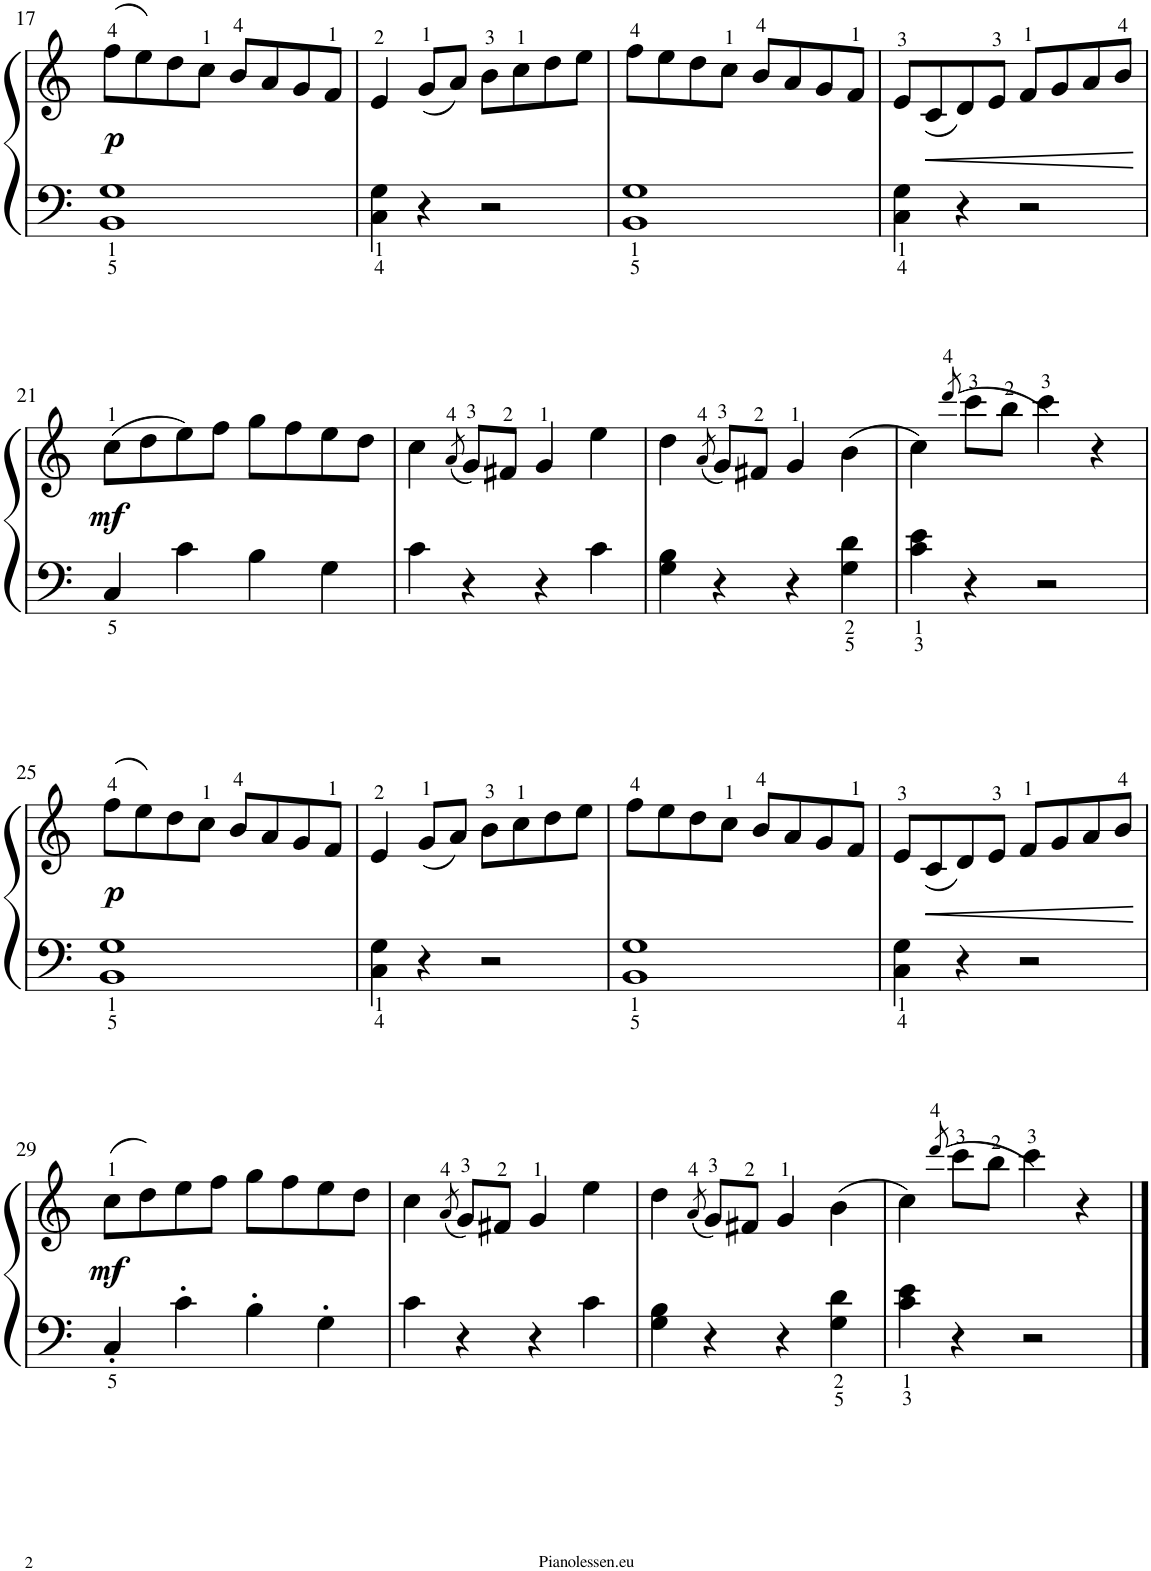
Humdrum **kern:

**kern	**kern	**dynam
*part1	*part1	*part1
*staff2	*staff1	*staff1/2
*I"Piano	*	*
*I'Pno.	*	*
!!LO:PB:g=z
*clefF4	*clefG2	*
*k[]	*k[]	*
*M4/4	*M4/4	*
*met(c)	*met(c)	*
=17	=17	=17
!	!	!LO:DY:b
1BB 1G	(8ff\L	p
.	8ee\)	.
.	8dd\	.
.	8cc\J	.
.	8b/L	.
.	8a/	.
.	8g/	.
.	8f/J	.
=18	=18	=18
4C\ 4G\	4e/	.
4r	(8g/L	.
.	8a/J)	.
2r	8b\L	.
.	8cc\	.
.	8dd\	.
.	8ee\J	.
=19	=19	=19
1BB 1G	8ff\L	.
.	8ee\	.
.	8dd\	.
.	8cc\J	.
.	8b/L	.
.	8a/	.
.	8g/	.
.	8f/J	.
=20	=20	=20
4C\ 4G\	8e/L	.
!	!	!LO:HP:b
.	(8c/	<
4r	8d/)	.
.	8e/J	.
2r	8f/L	.
.	8g/	.
.	8a/	.
.	8b/J	.
.	.	[
!!LO:LB:g=z
=21	=21	=21
!	!	!LO:DY:b
4C/	(8cc\L	mf
.	8dd\	.
4c\	8ee\)	.
.	8ff\J	.
4B\	8gg\L	.
.	8ff\	.
4G\	8ee\	.
.	8dd\J	.
=22	=22	=22
4c\	4cc\	.
.	(8qa/	.
4r	8g/L)	.
.	8f#X/J	.
4r	4g/	.
4c\	4ee\	.
=23	=23	=23
4G\ 4B\	4dd\	.
.	(8qa/	.
4r	8g/L)	.
.	8f#X/J	.
4r	4g/	.
4G\ 4d\	(4b\	.
=24	=24	=24
4c\ 4e\	4cc\)	.
.	(8qddd/	.
4r	8ccc\L	.
.	8bb\J	.
2r	4ccc\)	.
.	4r	.
!!LO:LB:g=z
=25	=25	=25
!	!	!LO:DY:b
1BB 1G	(8ff\L	p
.	8ee\)	.
.	8dd\	.
.	8cc\J	.
.	8b/L	.
.	8a/	.
.	8g/	.
.	8f/J	.
=26	=26	=26
4C\ 4G\	4e/	.
4r	(8g/L	.
.	8a/J)	.
2r	8b\L	.
.	8cc\	.
.	8dd\	.
.	8ee\J	.
=27	=27	=27
1BB 1G	8ff\L	.
.	8ee\	.
.	8dd\	.
.	8cc\J	.
.	8b/L	.
.	8a/	.
.	8g/	.
.	8f/J	.
=28	=28	=28
4C\ 4G\	8e/L	.
!	!	!LO:HP:b
.	(8c/	<
4r	8d/)	.
.	8e/J	.
2r	8f/L	.
.	8g/	.
.	8a/	.
.	8b/J	.
.	.	[
!!LO:LB:g=z
=29	=29	=29
!	!	!LO:DY:b
4C'/	(8cc\L	mf
.	8dd\)	.
4c'\	8ee\	.
.	8ff\J	.
4B'\	8gg\L	.
.	8ff\	.
4G'\	8ee\	.
.	8dd\J	.
=30	=30	=30
4c\	4cc\	.
.	(8qa/	.
4r	8g/L)	.
.	8f#X/J	.
4r	4g/	.
4c\	4ee\	.
=31	=31	=31
4G\ 4B\	4dd\	.
.	(8qa/	.
4r	8g/L)	.
.	8f#X/J	.
4r	4g/	.
4G\ 4d\	(4b\	.
=32	=32	=32
4c\ 4e\	4cc\)	.
.	(8qddd/	.
4r	8ccc\L	.
.	8bb\J	.
2r	4ccc\)	.
.	4r	.
==	==	==
*-	*-	*-
